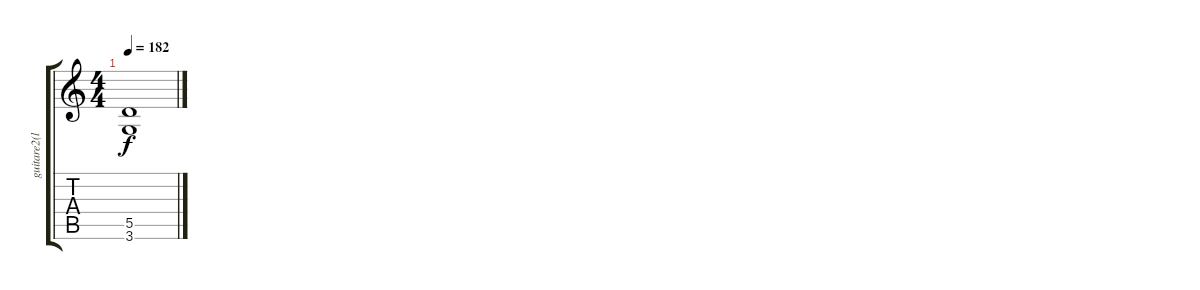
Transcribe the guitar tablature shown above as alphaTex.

\track ("guitare2(lars)" "guitare2(l") {instrument overdrivenguitar}
\staff {score tabs}
\tuning (E4 B3 G3 D3 A2 E2) {hide}
\ts (4 4)
\tempo 182
\clef g2
\ks c
(5.5 3.6).1{dy f}
